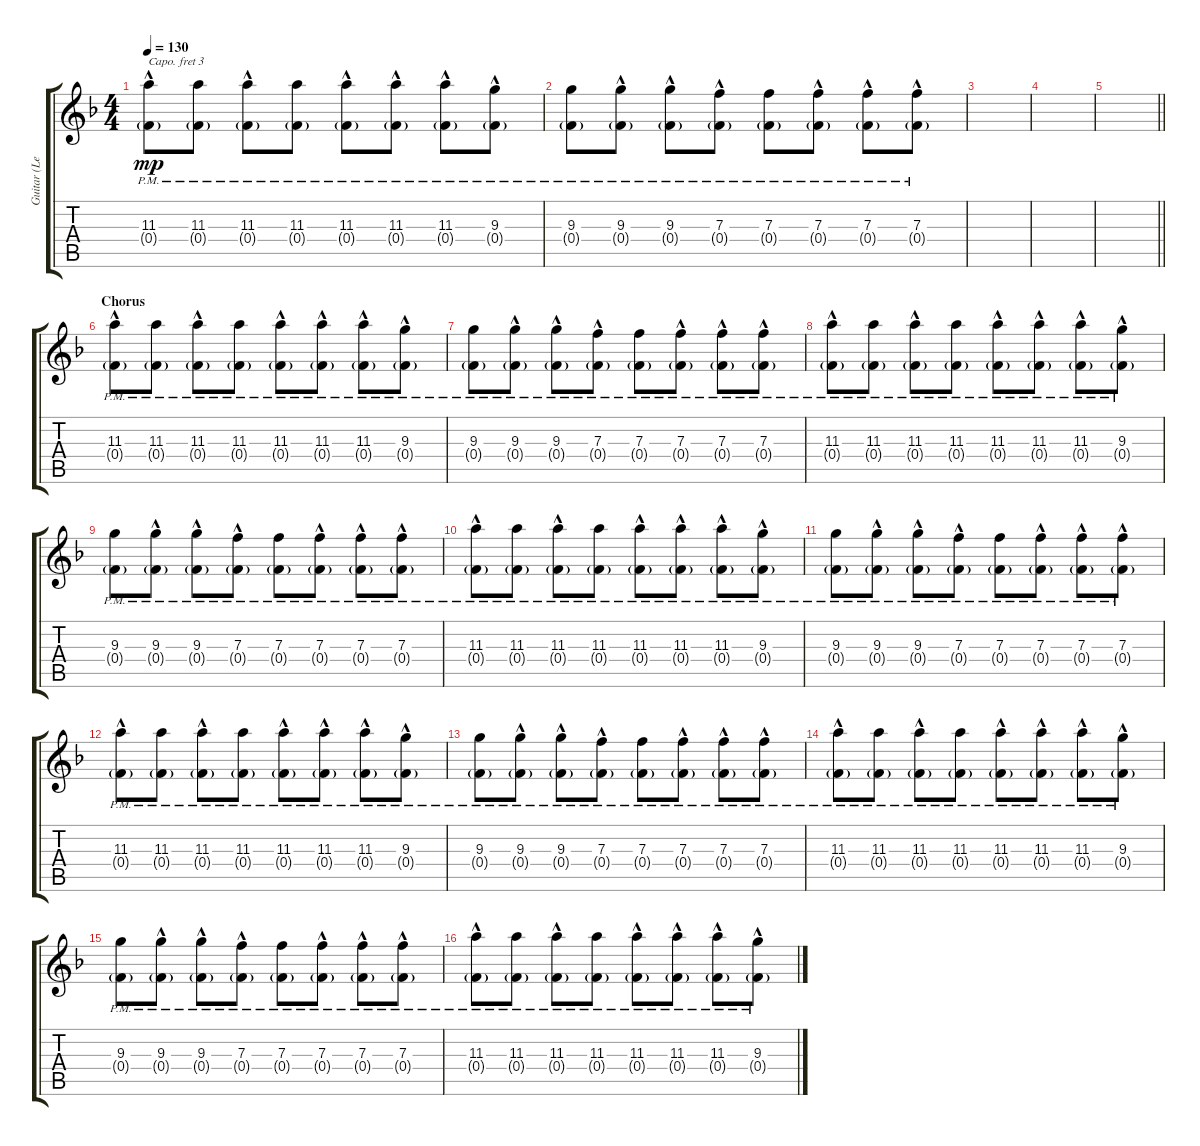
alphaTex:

\track ("Guitar (Left)" "Guitar (Le") {instrument overdrivenguitar}
\staff {score tabs}
\capo 3
\tuning (E4 B3 G3 D3 A2 E2) {hide}
\ts (4 4)
\tempo 130
\clef g2
\ks f
(11.3{hac pm} 0.4{g pm}).8{dy mp} (11.3{pm} 0.4{g pm}).8 (11.3{hac pm} 0.4{g pm}).8 (11.3{pm} 0.4{g pm}).8 (11.3{hac pm} 0.4{g pm}).8 (11.3{hac pm} 0.4{g pm}).8 (11.3{hac pm} 0.4{g pm}).8 (9.3{hac pm} 0.4{g pm}).8 |
(9.3{pm} 0.4{g pm}).8 (9.3{hac pm} 0.4{g pm}).8 (9.3{hac pm} 0.4{g pm}).8 (7.3{hac pm} 0.4{g pm}).8 (7.3{pm} 0.4{g pm}).8 (7.3{hac pm} 0.4{g pm}).8 (7.3{hac pm} 0.4{g pm}).8 (7.3{hac pm} 0.4{g pm}).8 |
|
|
\barLineRight lightlight
|
\section ("" "Chorus")
(11.3{hac pm} 0.4{g pm}).8 (11.3{pm} 0.4{g pm}).8 (11.3{hac pm} 0.4{g pm}).8 (11.3{pm} 0.4{g pm}).8 (11.3{hac pm} 0.4{g pm}).8 (11.3{hac pm} 0.4{g pm}).8 (11.3{hac pm} 0.4{g pm}).8 (9.3{hac pm} 0.4{g pm}).8 |
(9.3{pm} 0.4{g pm}).8 (9.3{hac pm} 0.4{g pm}).8 (9.3{hac pm} 0.4{g pm}).8 (7.3{hac pm} 0.4{g pm}).8 (7.3{pm} 0.4{g pm}).8 (7.3{hac pm} 0.4{g pm}).8 (7.3{hac pm} 0.4{g pm}).8 (7.3{hac pm} 0.4{g pm}).8 |
(11.3{hac pm} 0.4{g pm}).8 (11.3{pm} 0.4{g pm}).8 (11.3{hac pm} 0.4{g pm}).8 (11.3{pm} 0.4{g pm}).8 (11.3{hac pm} 0.4{g pm}).8 (11.3{hac pm} 0.4{g pm}).8 (11.3{hac pm} 0.4{g pm}).8 (9.3{hac pm} 0.4{g pm}).8 |
(9.3{pm} 0.4{g pm}).8 (9.3{hac pm} 0.4{g pm}).8 (9.3{hac pm} 0.4{g pm}).8 (7.3{hac pm} 0.4{g pm}).8 (7.3{pm} 0.4{g pm}).8 (7.3{hac pm} 0.4{g pm}).8 (7.3{hac pm} 0.4{g pm}).8 (7.3{hac pm} 0.4{g pm}).8 |
(11.3{hac pm} 0.4{g pm}).8 (11.3{pm} 0.4{g pm}).8 (11.3{hac pm} 0.4{g pm}).8 (11.3{pm} 0.4{g pm}).8 (11.3{hac pm} 0.4{g pm}).8 (11.3{hac pm} 0.4{g pm}).8 (11.3{hac pm} 0.4{g pm}).8 (9.3{hac pm} 0.4{g pm}).8 |
(9.3{pm} 0.4{g pm}).8 (9.3{hac pm} 0.4{g pm}).8 (9.3{hac pm} 0.4{g pm}).8 (7.3{hac pm} 0.4{g pm}).8 (7.3{pm} 0.4{g pm}).8 (7.3{hac pm} 0.4{g pm}).8 (7.3{hac pm} 0.4{g pm}).8 (7.3{hac pm} 0.4{g pm}).8 |
(11.3{hac pm} 0.4{g pm}).8 (11.3{pm} 0.4{g pm}).8 (11.3{hac pm} 0.4{g pm}).8 (11.3{pm} 0.4{g pm}).8 (11.3{hac pm} 0.4{g pm}).8 (11.3{hac pm} 0.4{g pm}).8 (11.3{hac pm} 0.4{g pm}).8 (9.3{hac pm} 0.4{g pm}).8 |
(9.3{pm} 0.4{g pm}).8 (9.3{hac pm} 0.4{g pm}).8 (9.3{hac pm} 0.4{g pm}).8 (7.3{hac pm} 0.4{g pm}).8 (7.3{pm} 0.4{g pm}).8 (7.3{hac pm} 0.4{g pm}).8 (7.3{hac pm} 0.4{g pm}).8 (7.3{hac pm} 0.4{g pm}).8 |
(11.3{hac pm} 0.4{g pm}).8 (11.3{pm} 0.4{g pm}).8 (11.3{hac pm} 0.4{g pm}).8 (11.3{pm} 0.4{g pm}).8 (11.3{hac pm} 0.4{g pm}).8 (11.3{hac pm} 0.4{g pm}).8 (11.3{hac pm} 0.4{g pm}).8 (9.3{hac pm} 0.4{g pm}).8 |
(9.3{pm} 0.4{g pm}).8 (9.3{hac pm} 0.4{g pm}).8 (9.3{hac pm} 0.4{g pm}).8 (7.3{hac pm} 0.4{g pm}).8 (7.3{pm} 0.4{g pm}).8 (7.3{hac pm} 0.4{g pm}).8 (7.3{hac pm} 0.4{g pm}).8 (7.3{hac pm} 0.4{g pm}).8 |
(11.3{hac pm} 0.4{g pm}).8 (11.3{pm} 0.4{g pm}).8 (11.3{hac pm} 0.4{g pm}).8 (11.3{pm} 0.4{g pm}).8 (11.3{hac pm} 0.4{g pm}).8 (11.3{hac pm} 0.4{g pm}).8 (11.3{hac pm} 0.4{g pm}).8 (9.3{hac pm} 0.4{g pm}).8
